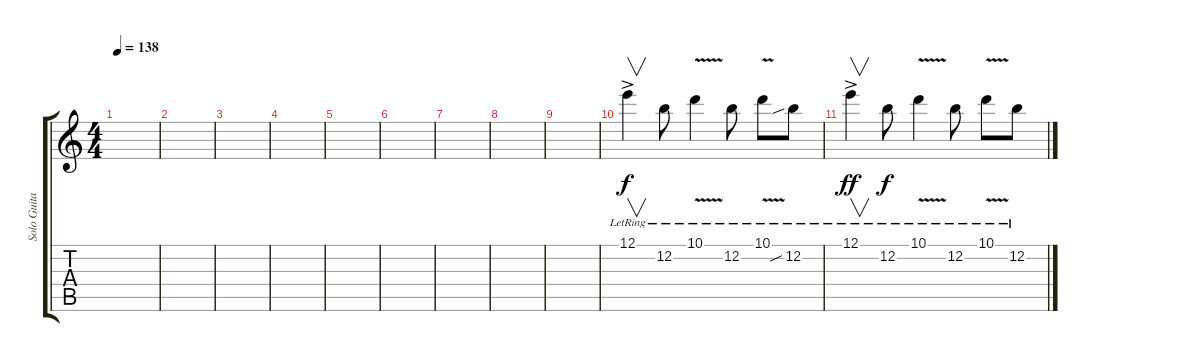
\track ("Solo Guitar" "Solo Guita") {instrument distortionguitar}
\staff {score tabs}
\tuning (E4 B3 G3 D3 A2 E2) {hide}
\ts (4 4)
\tempo 138
\clef g2
\ks c
|
|
|
|
|
|
|
|
|
12.1{ac lr}.4{v instrument distortionguitar} 12.2{lr}.8{dy f} 10.1{v lr}.4{instrument distortionguitar} 12.2{lr}.8 10.1{v lr}.8 12.2{sib lr}.8 |
12.1{ac lr}.4{v dy ff} 12.2{lr}.8{dy f} 10.1{v lr}.4 12.2{lr}.8 10.1{v lr}.8 12.2{lr}.8
